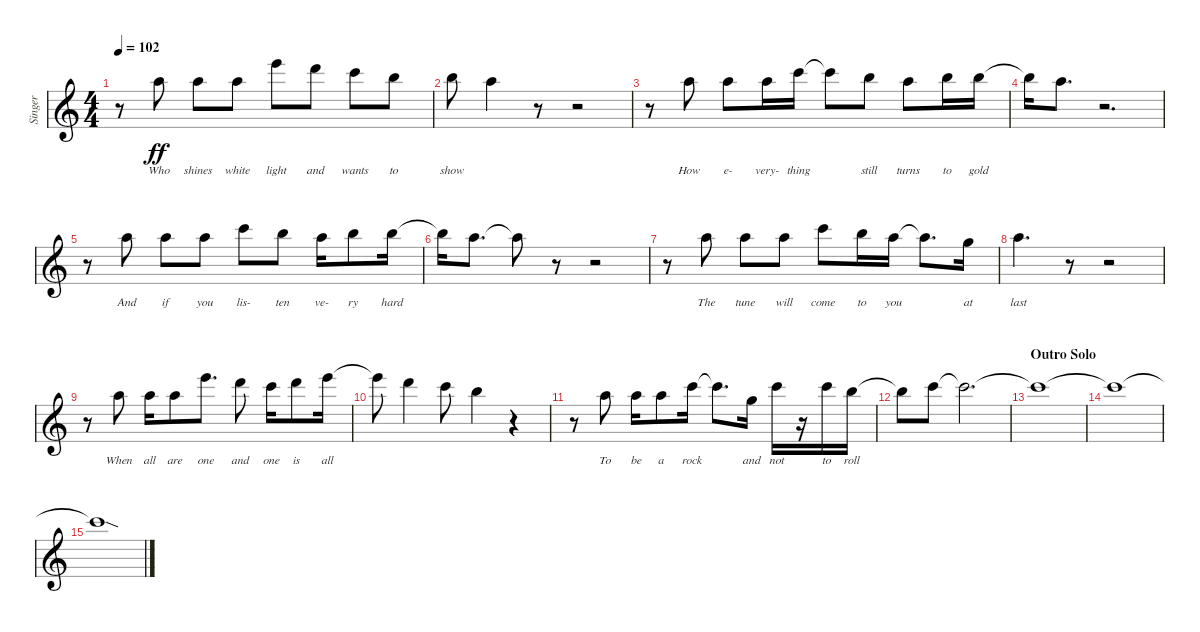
\defaultSystemsLayout 4
\bracketExtendMode groupsimilarinstruments
\otherSystemsTrackNameOrientation horizontal
\track ("Vox (Plant)" "Singer") {mute instrument voiceoohs}
\staff {score}
\tuning (E4 B3 G3 D3 A2 E2)
\ts (4 4)
\tempo 102
\clef g2
\scale
0.333333
\ks c
r.8{dy ff beam Down} 17.1.8{lyrics (0 "Who") lyrics (1 "") lyrics (2 "") lyrics (3 "") lyrics (4 "") beam Down} 17.1.8{lyrics (0 "shines") lyrics (1 "") lyrics (2 "") lyrics (3 "") lyrics (4 "") beam Down} 17.1.8{lyrics (0 "white") lyrics (1 "") lyrics (2 "") lyrics (3 "") lyrics (4 "") beam Down} 24.1.8{lyrics (0 "light") lyrics (1 "") lyrics (2 "") lyrics (3 "") lyrics (4 "") beam Down} 22.1.8{lyrics (0 "and") lyrics (1 "") lyrics (2 "") lyrics (3 "") lyrics (4 "") beam Down} 20.1.8{lyrics (0 "wants") lyrics (1 "") lyrics (2 "") lyrics (3 "") lyrics (4 "") beam Down} 19.1.8{lyrics (0 "to") lyrics (1 "") lyrics (2 "") lyrics (3 "") lyrics (4 "") beam Down} |
\scale
0.333333 19.1.8{lyrics (0 "show") lyrics (1 "") lyrics (2 "") lyrics (3 "") lyrics (4 "") beam Down} 17.1.4{beam Down} r.8{beam Down} r.2{beam Down} |
\scale
0.333333 r.8{beam Down} 17.1.8{lyrics (0 "How") lyrics (1 "") lyrics (2 "") lyrics (3 "") lyrics (4 "") beam Down} 17.1.8{lyrics (0 "e-") lyrics (1 "") lyrics (2 "") lyrics (3 "") lyrics (4 "") beam Down} 17.1.16{lyrics (0 "very-") lyrics (1 "") lyrics (2 "") lyrics (3 "") lyrics (4 "") beam Down} 20.1.16{lyrics (0 "thing") lyrics (1 "") lyrics (2 "") lyrics (3 "") lyrics (4 "") beam Down} 20.1{t}.8{beam Down} 19.1.8{lyrics (0 "still") lyrics (1 "") lyrics (2 "") lyrics (3 "") lyrics (4 "") beam Down} 17.1.8{lyrics (0 "turns") lyrics (1 "") lyrics (2 "") lyrics (3 "") lyrics (4 "") beam Down} 19.1.16{lyrics (0 "to") lyrics (1 "") lyrics (2 "") lyrics (3 "") lyrics (4 "") beam Down} 19.1.16{lyrics (0 "gold") lyrics (1 "") lyrics (2 "") lyrics (3 "") lyrics (4 "") beam Down} |
\scale
0.333333 19.1{t}.16{beam Down} 17.1.8{d beam Down} r.2{d beam Down} |
\scale
0.333333 r.8{beam Down} 17.1.8{lyrics (0 "And") lyrics (1 "") lyrics (2 "") lyrics (3 "") lyrics (4 "") beam Down} 17.1.8{lyrics (0 "if") lyrics (1 "") lyrics (2 "") lyrics (3 "") lyrics (4 "") beam Down} 17.1.8{lyrics (0 "you") lyrics (1 "") lyrics (2 "") lyrics (3 "") lyrics (4 "") beam Down} 20.1.8{lyrics (0 "lis-") lyrics (1 "") lyrics (2 "") lyrics (3 "") lyrics (4 "") beam Down} 19.1.8{lyrics (0 "ten") lyrics (1 "") lyrics (2 "") lyrics (3 "") lyrics (4 "") beam Down} 17.1.16{lyrics (0 "ve-") lyrics (1 "") lyrics (2 "") lyrics (3 "") lyrics (4 "") beam Down} 19.1.8{lyrics (0 "ry") lyrics (1 "") lyrics (2 "") lyrics (3 "") lyrics (4 "") beam Down} 19.1.16{lyrics (0 "hard") lyrics (1 "") lyrics (2 "") lyrics (3 "") lyrics (4 "") beam Down} |
\scale
0.333333 19.1{t}.16{beam Down} 17.1.8{d beam Down} 17.1{t}.8{beam Down} r.8{beam Down} r.2{beam Down} |
\scale
0.333333 r.8{beam Down} 17.1.8{lyrics (0 "The") lyrics (1 "") lyrics (2 "") lyrics (3 "") lyrics (4 "") beam Down} 17.1.8{lyrics (0 "tune") lyrics (1 "") lyrics (2 "") lyrics (3 "") lyrics (4 "") beam Down} 17.1.8{lyrics (0 "will") lyrics (1 "") lyrics (2 "") lyrics (3 "") lyrics (4 "") beam Down} 20.1.8{lyrics (0 "come") lyrics (1 "") lyrics (2 "") lyrics (3 "") lyrics (4 "") beam Down} 19.1.16{lyrics (0 "to") lyrics (1 "") lyrics (2 "") lyrics (3 "") lyrics (4 "") beam Down} 17.1.16{lyrics (0 "you") lyrics (1 "") lyrics (2 "") lyrics (3 "") lyrics (4 "") beam Down} 17.1{t}.8{d beam Down} 15.1.16{lyrics (0 "at") lyrics (1 "") lyrics (2 "") lyrics (3 "") lyrics (4 "") beam Down} |
\scale
0.333333 17.1.4{d lyrics (0 "last") lyrics (1 "") lyrics (2 "") lyrics (3 "") lyrics (4 "") beam Down} r.8{beam Down} r.2{beam Down} |
\scale
0.333333 r.8{beam Down} 17.1.8{lyrics (0 "When") lyrics (1 "") lyrics (2 "") lyrics (3 "") lyrics (4 "") beam Down} 17.1.16{lyrics (0 "all") lyrics (1 "") lyrics (2 "") lyrics (3 "") lyrics (4 "") beam Down} 17.1.8{lyrics (0 "are") lyrics (1 "") lyrics (2 "") lyrics (3 "") lyrics (4 "") beam Down} 24.1.8{d lyrics (0 "one") lyrics (1 "") lyrics (2 "") lyrics (3 "") lyrics (4 "") beam Down} 22.1.8{lyrics (0 "and") lyrics (1 "") lyrics (2 "") lyrics (3 "") lyrics (4 "") beam Down} 20.1.16{lyrics (0 "one") lyrics (1 "") lyrics (2 "") lyrics (3 "") lyrics (4 "") beam Down} 22.1.8{lyrics (0 "is") lyrics (1 "") lyrics (2 "") lyrics (3 "") lyrics (4 "") beam Down} 24.1.16{lyrics (0 "all") lyrics (1 "") lyrics (2 "") lyrics (3 "") lyrics (4 "") beam Down} |
\scale
0.333333 24.1{t}.8{beam Down} 22.1.4{beam Down} 20.1.8{beam Down} 19.1.4{beam Down} r.4{beam Down} |
\scale
0.333333 r.8{beam Down} 17.1.8{lyrics (0 "To") lyrics (1 "") lyrics (2 "") lyrics (3 "") lyrics (4 "") beam Down} 17.1.16{lyrics (0 "be") lyrics (1 "") lyrics (2 "") lyrics (3 "") lyrics (4 "") beam Down} 17.1.8{lyrics (0 "a") lyrics (1 "") lyrics (2 "") lyrics (3 "") lyrics (4 "") beam Down} 20.1.16{lyrics (0 "rock") lyrics (1 "") lyrics (2 "") lyrics (3 "") lyrics (4 "") beam Down} 20.1{t}.8{d beam Down} 15.1.16{lyrics (0 "and") lyrics (1 "") lyrics (2 "") lyrics (3 "") lyrics (4 "") beam Down} 20.1.16{lyrics (0 "not") lyrics (1 "") lyrics (2 "") lyrics (3 "") lyrics (4 "") beam Down} r.16{beam Down} 20.1.16{lyrics (0 "to") lyrics (1 "") lyrics (2 "") lyrics (3 "") lyrics (4 "") beam Down} 19.1.16{lyrics (0 "roll") lyrics (1 "") lyrics (2 "") lyrics (3 "") lyrics (4 "") beam Down} |
\scale
0.333333 19.1{t}.8{beam Down} 20.1.8{beam Down} 20.1{t}.2{d beam Down} |
\section ("" "Outro Solo")
\scale
0.333333 20.1{t}.1{beam Down} |
\scale
0.333333 20.1{t}.1{beam Down} |
\scale
0.333333 20.1{sod t}.1{beam Down} |
\scale
0.333333
